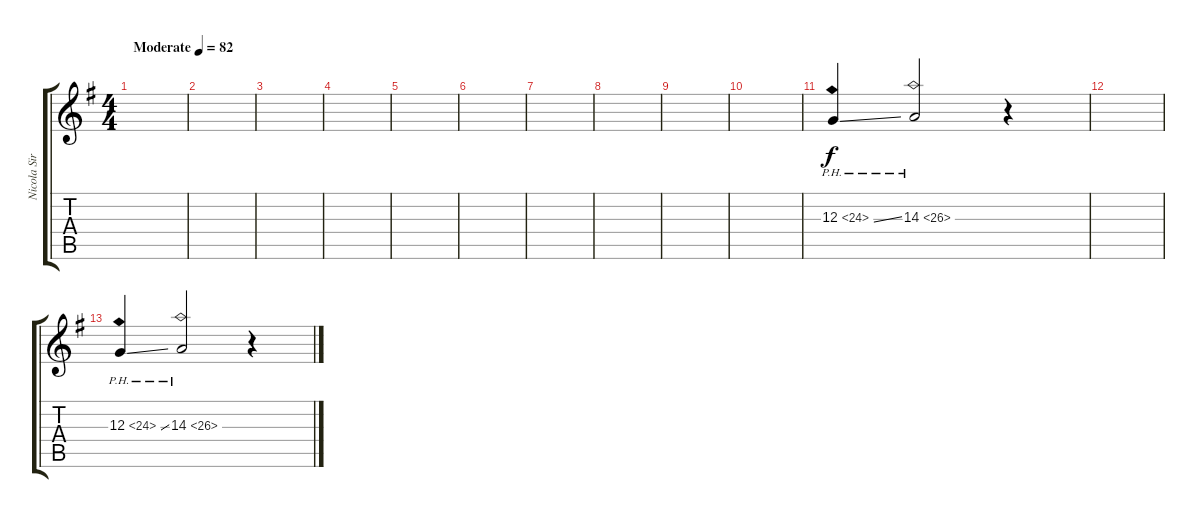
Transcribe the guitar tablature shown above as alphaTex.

\track ("Nicola Sirkis (voix sup)" "Nicola Sir") {instrument synthvoice}
\staff {score tabs}
\tuning (E4 B3 G3 D3 A2 E2) {hide}
\ts (4 4)
\tempo (82 "Moderate")
\clef g2
\ks g
|
|
|
|
|
|
|
|
|
|
12.3{ph 12 ss}.4{volume 16} 14.3{ph 12}.2 r.4{volume 12} |
|
12.3{ph 12 ss}.4{volume 16} 14.3{ph 12}.2 r.4{volume 12}
